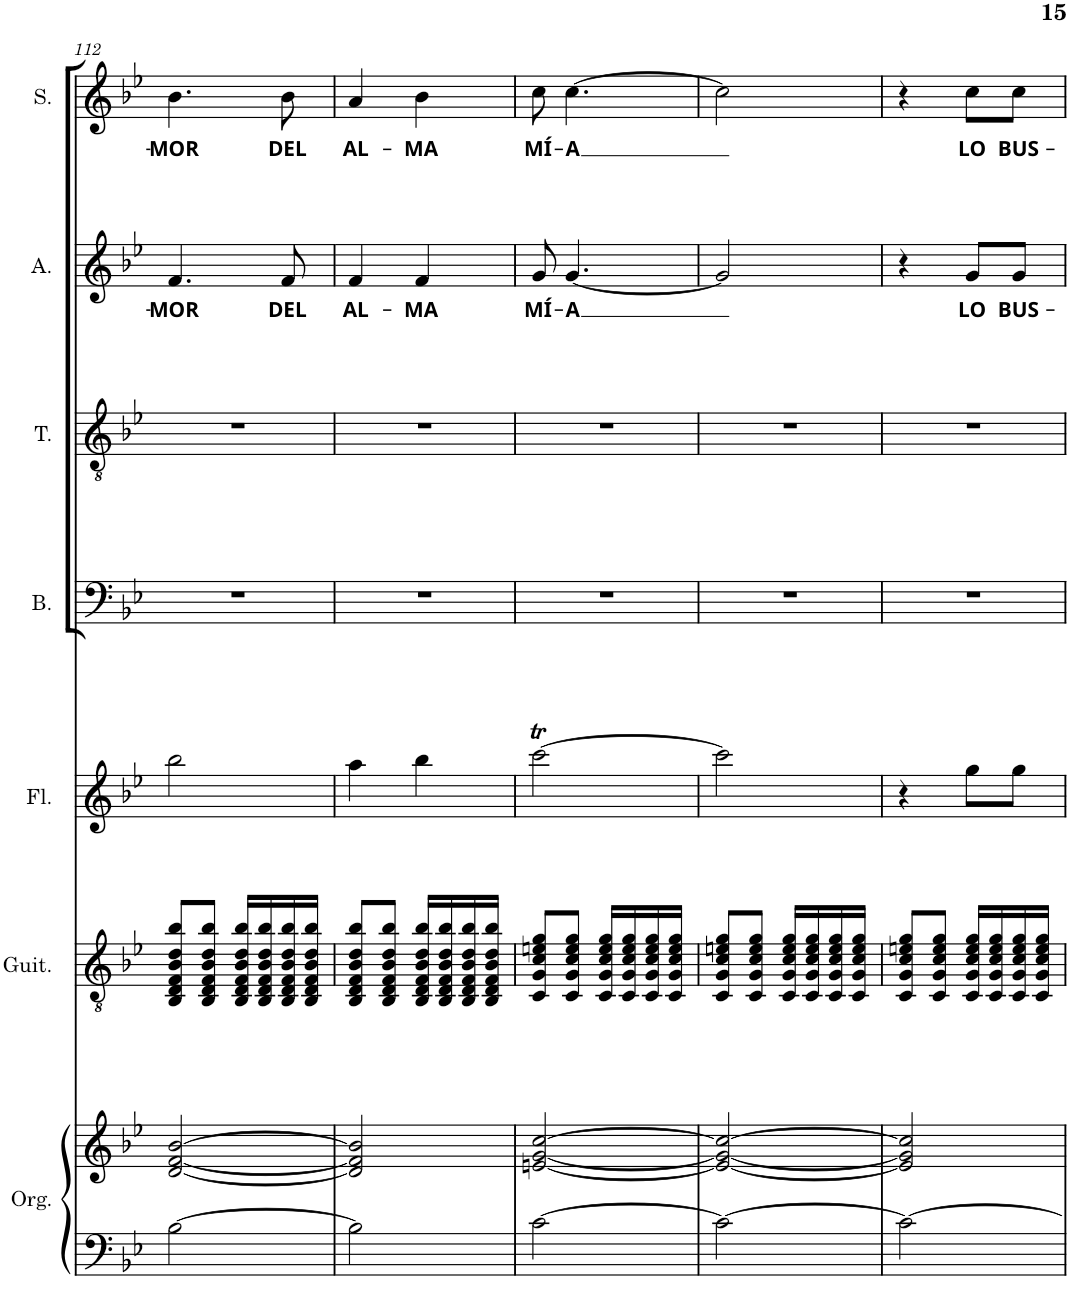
**kern	**kern	**kern	**kern	**kern	**kern	**kern	**text	**kern	**text
*part7	*part7	*part6	*part5	*part4	*part3	*part2	*part2	*part1	*part1
*staff8	*staff7	*staff6	*staff5	*staff4	*staff3	*staff2	*staff2	*staff1	*staff1
*I"Órgano	*	*I"Guitarra clásica	*I"Flauta	*I"Bajo	*I"Tenor	*I"Alto	*	*I"Soprano	*
*	*	*I'Guit.	*I'Fl.	*I'B.	*I'T.	*I'A.	*	*I'S.	*
!!LO:PB:g=z
*clefF4	*clefG2	*clefGv2	*clefG2	*clefF4	*clefGv2	*clefG2	*	*clefG2	*
*k[b-e-]	*k[b-e-]	*k[b-e-]	*k[b-e-]	*k[b-e-]	*k[b-e-]	*k[b-e-]	*	*k[b-e-]	*
*M2/4	*M2/4	*M2/4	*M2/4	*M2/4	*M2/4	*M2/4	*	*M2/4	*
=112	=112	=112	=112	=112	=112	=112	=112	=112	=112
!	!	!	!	!	!	!	!LO:LY:b	!	!LO:LY:b
[2B-\	[2d/ [2f/ [2b-/	8BB-/ 8D/ 8F/ 8B-/ 8d/ 8b-/L	2bb-\	2r	2r	4.f/	-MOR	4.b-\	-MOR
.	.	8BB-/ 8D/ 8F/ 8B-/ 8d/ 8b-/J	.	.	.	.	.	.	.
.	.	16BB-/ 16D/ 16F/ 16B-/ 16d/ 16b-/LL	.	.	.	.	.	.	.
.	.	16BB-/ 16D/ 16F/ 16B-/ 16d/ 16b-/	.	.	.	.	.	.	.
!	!	!	!	!	!	!	!LO:LY:b	!	!LO:LY:b
.	.	16BB-/ 16D/ 16F/ 16B-/ 16d/ 16b-/	.	.	.	8f/	DEL	8b-\	DEL
.	.	16BB-/ 16D/ 16F/ 16B-/ 16d/ 16b-/JJ	.	.	.	.	.	.	.
=113	=113	=113	=113	=113	=113	=113	=113	=113	=113
!	!	!	!	!	!	!	!LO:LY:b	!	!LO:LY:b
2B-\]	2d/] 2f/] 2b-/]	8BB-/ 8D/ 8F/ 8B-/ 8d/ 8b-/L	4aa\	2r	2r	4f/	AL-	4a/	AL-
.	.	8BB-/ 8D/ 8F/ 8B-/ 8d/ 8b-/J	.	.	.	.	.	.	.
!	!	!	!	!	!	!	!LO:LY:b	!	!LO:LY:b
.	.	16BB-/ 16D/ 16F/ 16B-/ 16d/ 16b-/LL	4bb-\	.	.	4f/	-MA	4b-\	-MA
.	.	16BB-/ 16D/ 16F/ 16B-/ 16d/ 16b-/	.	.	.	.	.	.	.
.	.	16BB-/ 16D/ 16F/ 16B-/ 16d/ 16b-/	.	.	.	.	.	.	.
.	.	16BB-/ 16D/ 16F/ 16B-/ 16d/ 16b-/JJ	.	.	.	.	.	.	.
=114	=114	=114	=114	=114	=114	=114	=114	=114	=114
!	!	!	!	!	!	!	!LO:LY:b	!	!LO:LY:b
[2c\	[2en/ [2g/ [2cc/	8C/ 8G/ 8c/ 8en/ 8g/L	[2cccT\	2r	2r	8g/	MÍ-	8cc\	MÍ-
!	!	!	!	!	!	!	!LO:LY:b	!	!LO:LY:b
.	.	8C/ 8G/ 8c/ 8e/ 8g/J	.	.	.	[4.g/	-A	[4.cc\	-A
.	.	16C/ 16G/ 16c/ 16e/ 16g/LL	.	.	.	.	.	.	.
.	.	16C/ 16G/ 16c/ 16e/ 16g/	.	.	.	.	.	.	.
.	.	16C/ 16G/ 16c/ 16e/ 16g/	.	.	.	.	.	.	.
.	.	16C/ 16G/ 16c/ 16e/ 16g/JJ	.	.	.	.	.	.	.
=115	=115	=115	=115	=115	=115	=115	=115	=115	=115
2c\_	2e/_ 2g/_ 2cc/_	8C/ 8G/ 8c/ 8en/ 8g/L	2ccc\]	2r	2r	2g/]	.	2cc\]	.
.	.	8C/ 8G/ 8c/ 8e/ 8g/J	.	.	.	.	.	.	.
.	.	16C/ 16G/ 16c/ 16e/ 16g/LL	.	.	.	.	.	.	.
.	.	16C/ 16G/ 16c/ 16e/ 16g/	.	.	.	.	.	.	.
.	.	16C/ 16G/ 16c/ 16e/ 16g/	.	.	.	.	.	.	.
.	.	16C/ 16G/ 16c/ 16e/ 16g/JJ	.	.	.	.	.	.	.
=116	=116	=116	=116	=116	=116	=116	=116	=116	=116
2c\_	2e/] 2g/] 2cc/]	8C/ 8G/ 8c/ 8en/ 8g/L	4r	2r	2r	4r	.	4r	.
.	.	8C/ 8G/ 8c/ 8e/ 8g/J	.	.	.	.	.	.	.
!	!	!	!	!	!	!	!LO:LY:b	!	!LO:LY:b
.	.	16C/ 16G/ 16c/ 16e/ 16g/LL	8gg\L	.	.	8g/L	LO	8cc\L	LO
.	.	16C/ 16G/ 16c/ 16e/ 16g/	.	.	.	.	.	.	.
!	!	!	!	!	!	!	!LO:LY:b	!	!LO:LY:b
.	.	16C/ 16G/ 16c/ 16e/ 16g/	8gg\J	.	.	8g/J	BUS-	8cc\J	BUS-
.	.	16C/ 16G/ 16c/ 16e/ 16g/JJ	.	.	.	.	.	.	.
=	=	=	=	=	=	=	=	=	=
*-	*-	*-	*-	*-	*-	*-	*-	*-	*-
